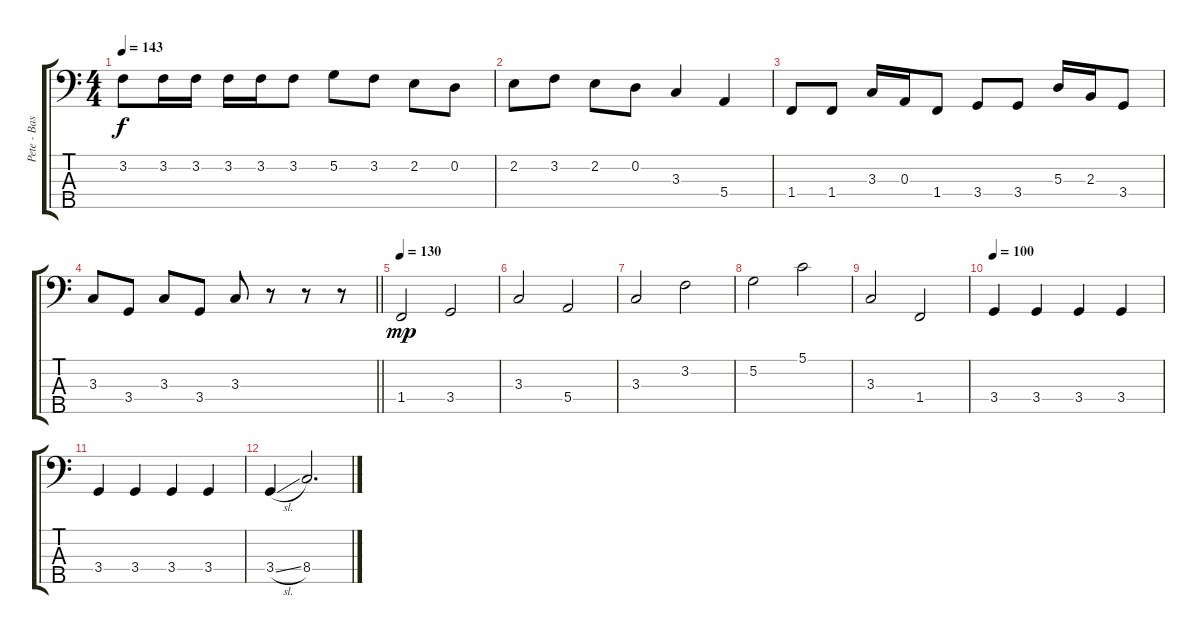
\track ("Pete - Bass" "Pete - Bas") {instrument electricbassfinger}
\staff {score tabs}
\tuning (G2 D2 A1 E1 B0) {hide}
\ts (4 4)
\tempo 143
\clef f4
\ks c
3.2.8{dy f} 3.2.16 3.2.16 3.2.16 3.2.16 3.2.8 5.2.8 3.2.8 2.2.8 0.2.8 |
2.2.8 3.2.8 2.2.8 0.2.8 3.3.4 5.4.4 |
1.4.8 1.4.8 3.3.16 0.3.16 1.4.8 3.4.8 3.4.8 5.3.16 2.3.16 3.4.8 |
\barLineRight lightlight
3.3.8 3.4.8 3.3.8 3.4.8 3.3.8 r.8 r.8 r.8 |
\tempo 130
1.4.2{dy mp} 3.4.2 |
3.3.2 5.4.2 |
3.3.2 3.2.2 |
5.2.2 5.1.2 |
3.3.2 1.4.2 |
\tempo 100
3.4.4 3.4.4 3.4.4 3.4.4 |
3.4.4 3.4.4 3.4.4 3.4.4 |
3.4{sl}.4 8.4.2{d}
